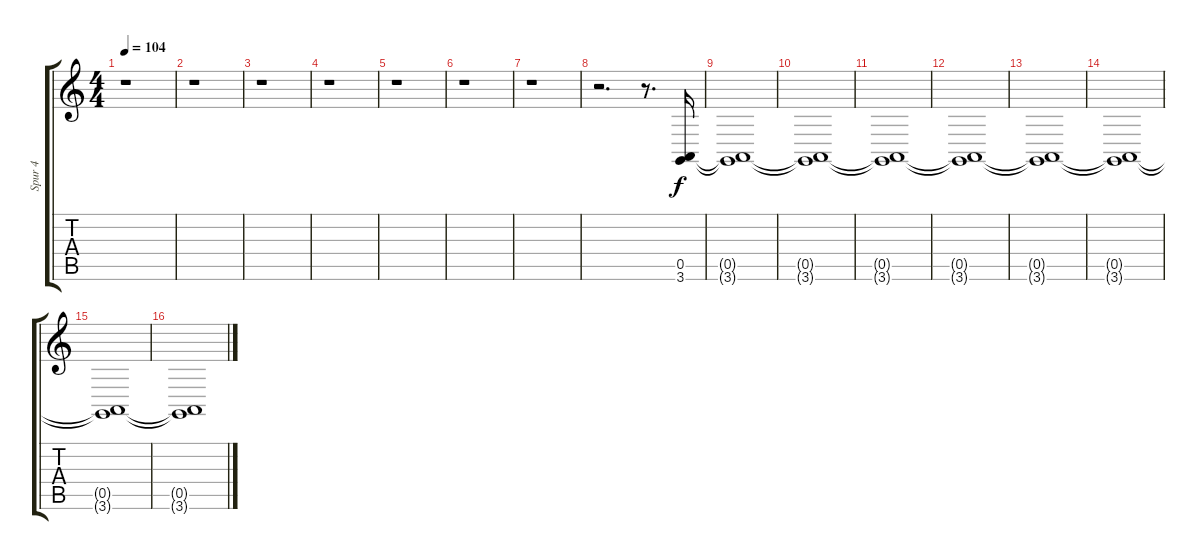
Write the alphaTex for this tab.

\track ("Spur 4" "Spur 4") {instrument pad2warm}
\staff {score tabs}
\tuning (E4 B3 G3 D3 A2 E2) {hide}
\ts (4 4)
\tempo 104
\clef g2
\ks c
r.1{dy f instrument pad2warm} |
r.1 |
r.1 |
r.1 |
r.1 |
r.1 |
r.1 |
r.2{d} r.8{d} (0.5 3.6).16{volume 10} |
(0.5{t} 3.6{t}).1 |
(0.5{t} 3.6{t}).1 |
(0.5{t} 3.6{t}).1 |
(0.5{t} 3.6{t}).1 |
(0.5{t} 3.6{t}).1 |
(0.5{t} 3.6{t}).1 |
(0.5{t} 3.6{t}).1 |
(0.5{t} 3.6{t}).1
